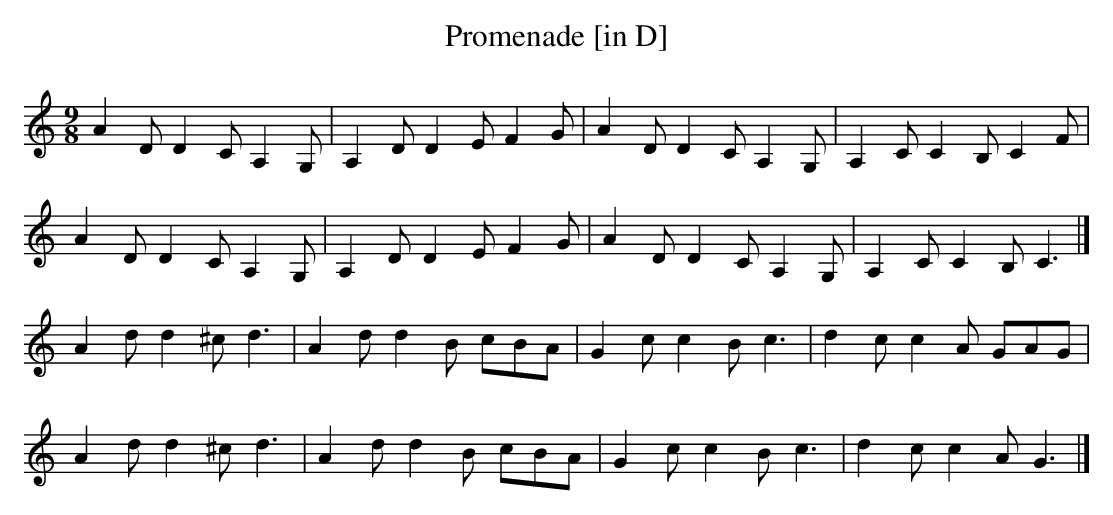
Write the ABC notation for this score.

X:1
T:Promenade [in D]
M:9/8
L:1/8
K:DDor
A2D D2C A,2G,|A,2D D2E F2G|A2D D2C A,2G,|A,2C C2B, C2F|!
A2D D2C A,2G,|A,2D D2E F2G|A2D D2C A,2G,|A,2C C2B, C3|]!
A2d d2^c d3|A2d d2B cBA|G2c c2B c3|d2c c2A GAG|!
A2d d2^c d3|A2d d2B cBA|G2c c2B c3|d2c c2A G3|]!
